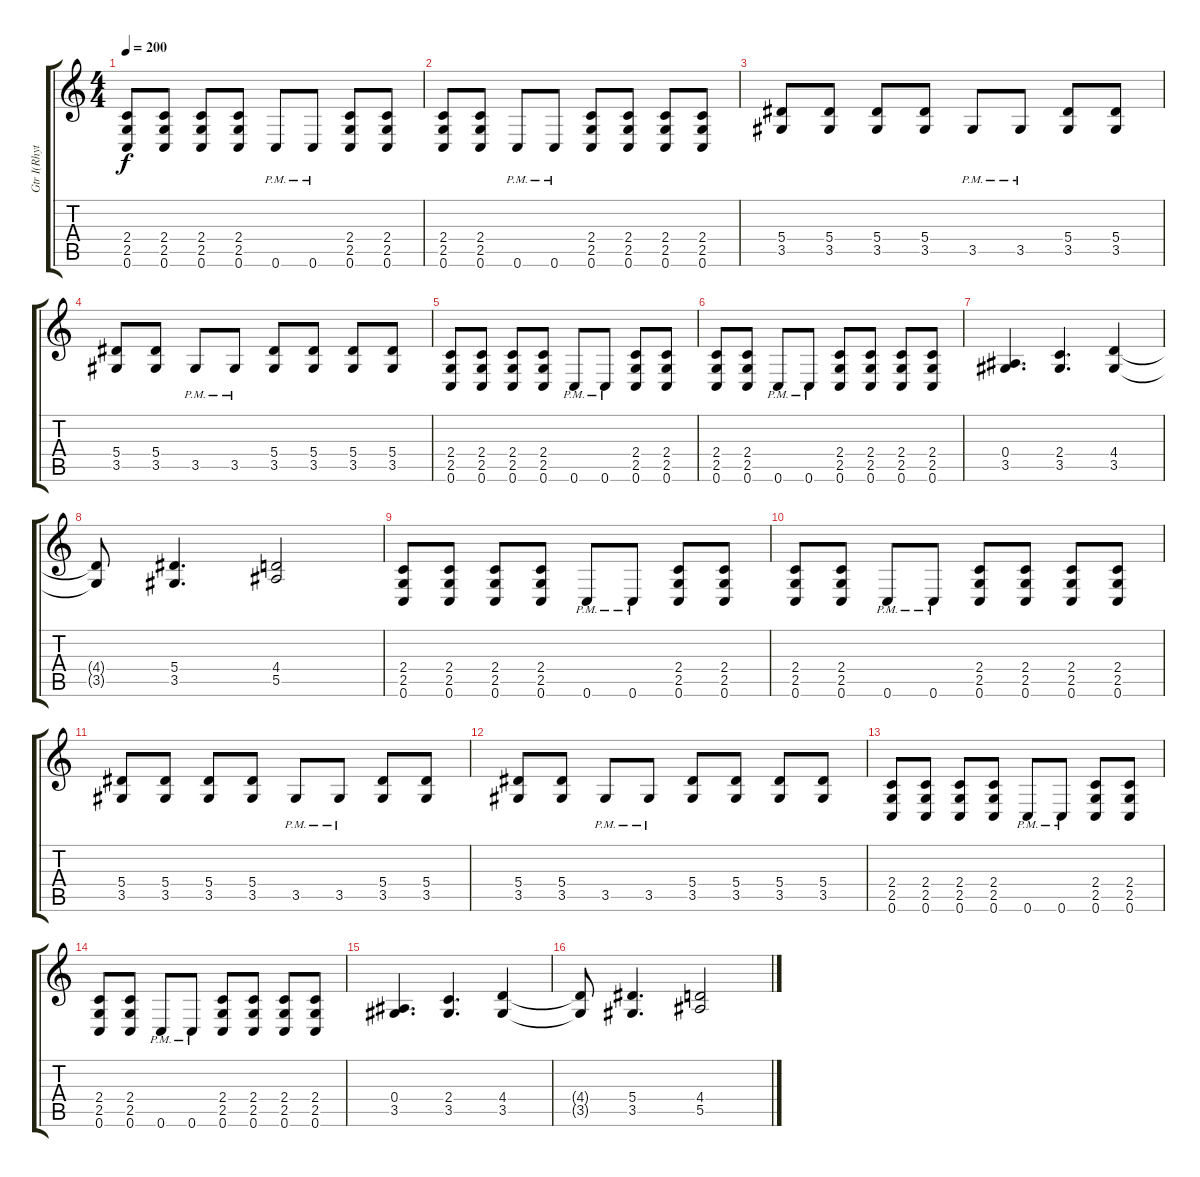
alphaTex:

\track ("Gtr I(Rhythm)" "Gtr I(Rhyt") {instrument distortionguitar}
\staff {score tabs}
\tuning (C4 G3 Eb3 Bb2 F2 C2) {hide}
\ts (4 4)
\tempo 200
\clef g2
\ks c
(2.4 2.5 0.6).8{dy f instrument distortionguitar} (2.4 2.5 0.6).8 (2.4 2.5 0.6).8 (2.4 2.5 0.6).8 0.6{pm}.8 0.6{pm}.8 (2.4 2.5 0.6).8 (2.4 2.5 0.6).8 |
(2.4 2.5 0.6).8 (2.4 2.5 0.6).8 0.6{pm}.8 0.6{pm}.8 (2.4 2.5 0.6).8 (2.4 2.5 0.6).8 (2.4 2.5 0.6).8 (2.4 2.5 0.6).8 |
(5.4 3.5).8 (5.4 3.5).8 (5.4 3.5).8 (5.4 3.5).8 3.5{pm}.8 3.5{pm}.8 (5.4 3.5).8 (5.4 3.5).8 |
(5.4 3.5).8 (5.4 3.5).8 3.5{pm}.8 3.5{pm}.8 (5.4 3.5).8 (5.4 3.5).8 (5.4 3.5).8 (5.4 3.5).8 |
(2.4 2.5 0.6).8 (2.4 2.5 0.6).8 (2.4 2.5 0.6).8 (2.4 2.5 0.6).8 0.6{pm}.8 0.6{pm}.8 (2.4 2.5 0.6).8 (2.4 2.5 0.6).8 |
(2.4 2.5 0.6).8 (2.4 2.5 0.6).8 0.6{pm}.8 0.6{pm}.8 (2.4 2.5 0.6).8 (2.4 2.5 0.6).8 (2.4 2.5 0.6).8 (2.4 2.5 0.6).8 |
(0.4 3.5).4{d} (2.4 3.5).4{d} (4.4 3.5).4 |
(4.4{t} 3.5{t}).8 (5.4 3.5).4{d} (4.4 5.5).2 |
(2.4 2.5 0.6).8 (2.4 2.5 0.6).8 (2.4 2.5 0.6).8 (2.4 2.5 0.6).8 0.6{pm}.8 0.6{pm}.8 (2.4 2.5 0.6).8 (2.4 2.5 0.6).8 |
(2.4 2.5 0.6).8 (2.4 2.5 0.6).8 0.6{pm}.8 0.6{pm}.8 (2.4 2.5 0.6).8 (2.4 2.5 0.6).8 (2.4 2.5 0.6).8 (2.4 2.5 0.6).8 |
(5.4 3.5).8 (5.4 3.5).8 (5.4 3.5).8 (5.4 3.5).8 3.5{pm}.8 3.5{pm}.8 (5.4 3.5).8 (5.4 3.5).8 |
(5.4 3.5).8 (5.4 3.5).8 3.5{pm}.8 3.5{pm}.8 (5.4 3.5).8 (5.4 3.5).8 (5.4 3.5).8 (5.4 3.5).8 |
(2.4 2.5 0.6).8 (2.4 2.5 0.6).8 (2.4 2.5 0.6).8 (2.4 2.5 0.6).8 0.6{pm}.8 0.6{pm}.8 (2.4 2.5 0.6).8 (2.4 2.5 0.6).8 |
(2.4 2.5 0.6).8 (2.4 2.5 0.6).8 0.6{pm}.8 0.6{pm}.8 (2.4 2.5 0.6).8 (2.4 2.5 0.6).8 (2.4 2.5 0.6).8 (2.4 2.5 0.6).8 |
(0.4 3.5).4{d} (2.4 3.5).4{d} (4.4 3.5).4 |
(4.4{t} 3.5{t}).8 (5.4 3.5).4{d} (4.4 5.5).2
